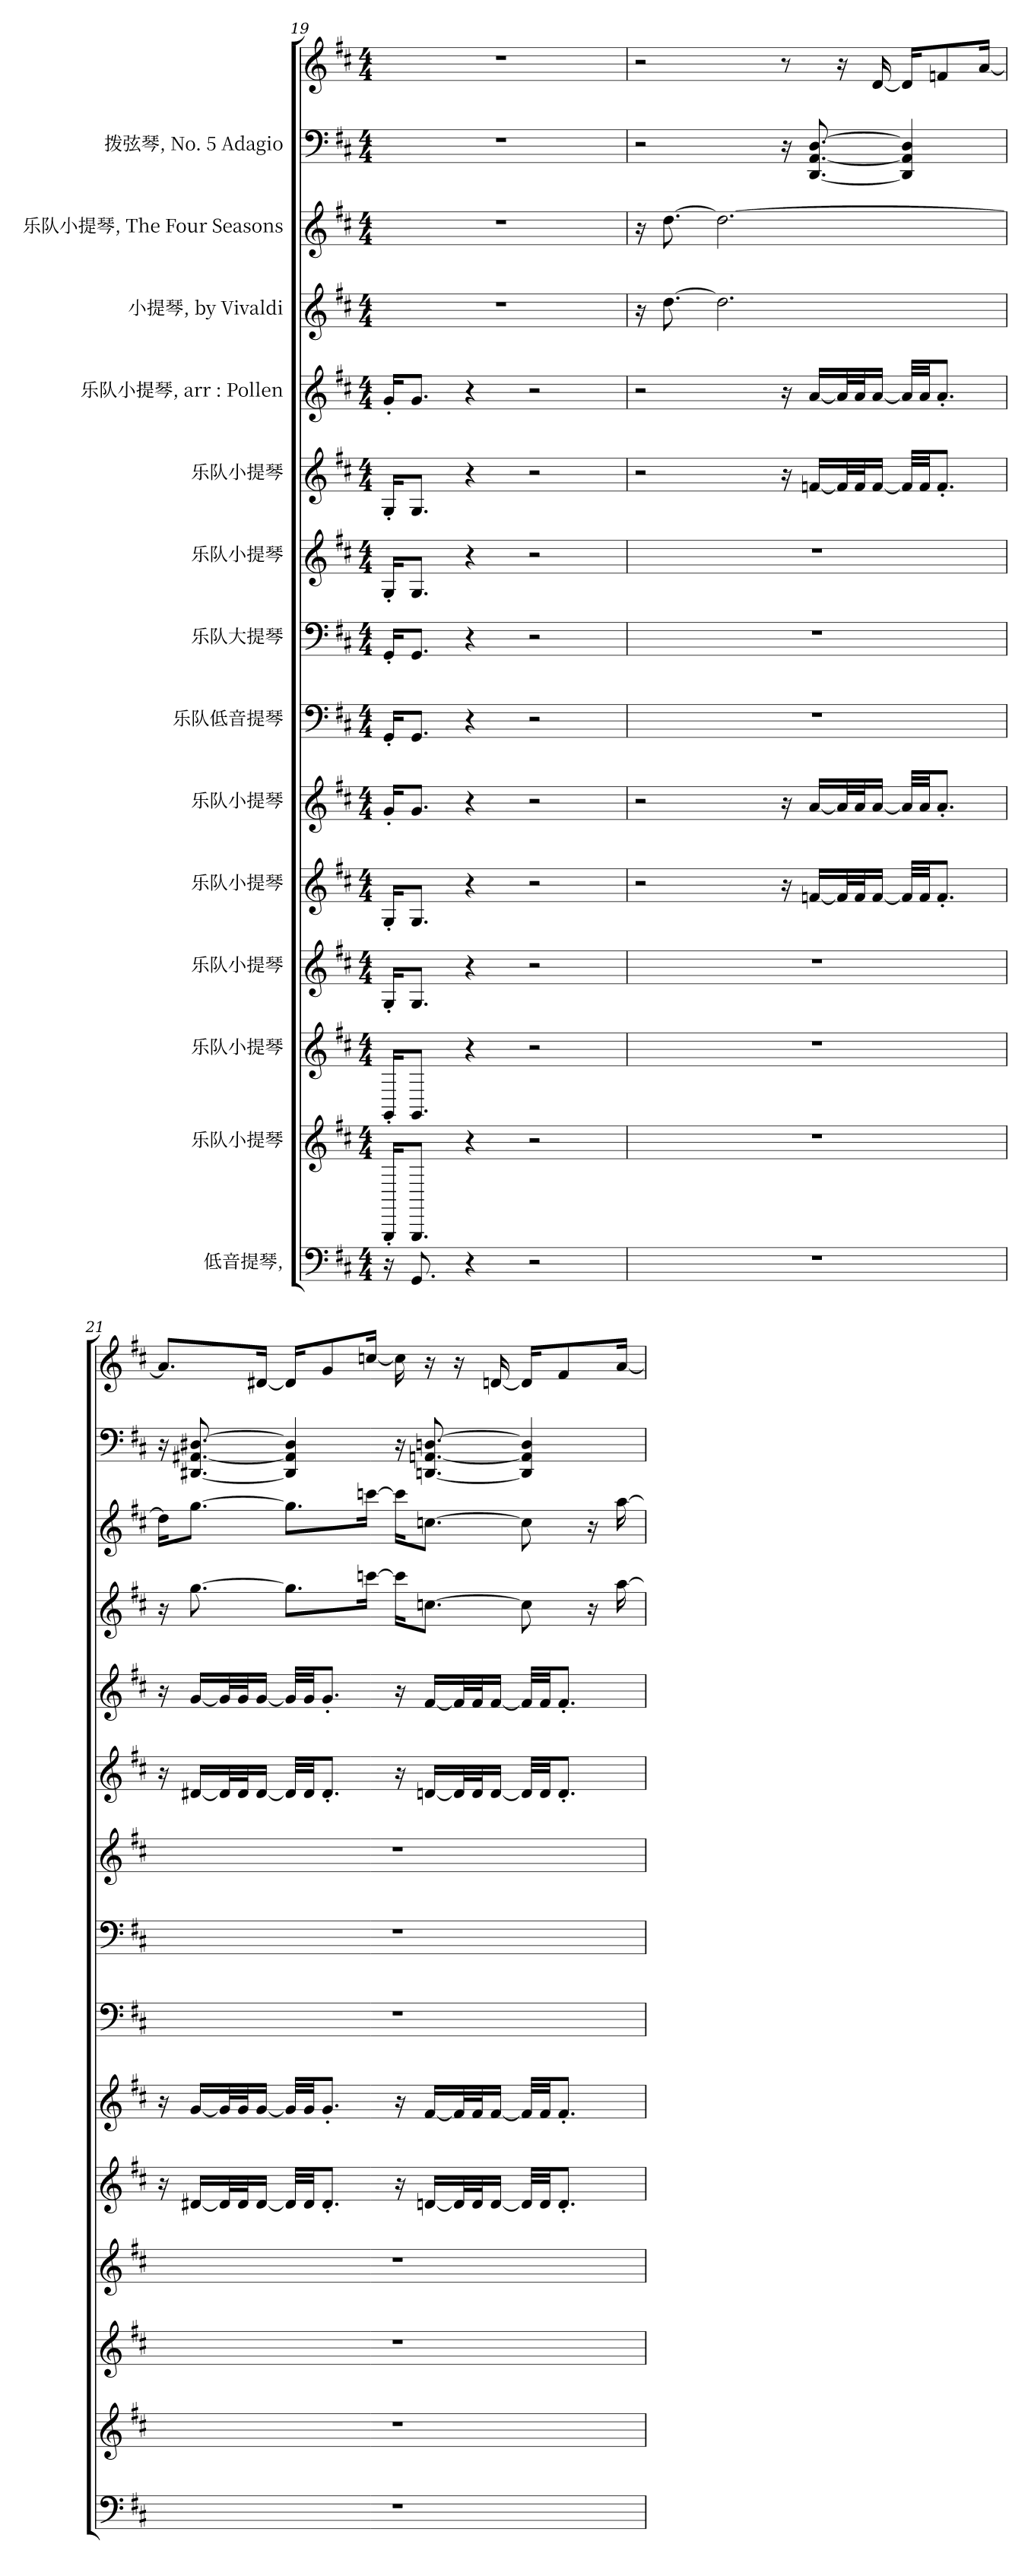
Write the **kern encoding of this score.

**kern	**kern	**kern	**kern	**kern	**kern	**kern	**kern	**kern	**kern	**kern	**kern	**kern	**kern	**kern
*part14	*part13	*part12	*part11	*part10	*part9	*part8	*part7	*part6	*part5	*part4	*part3	*part2	*part1	*part1
*staff15	*staff14	*staff13	*staff12	*staff11	*staff10	*staff9	*staff8	*staff7	*staff6	*staff5	*staff4	*staff3	*staff2	*staff1
*I"低音提琴,	*I"乐队小提琴	*I"乐队小提琴	*I"乐队小提琴	*I"乐队小提琴	*I"乐队小提琴	*I"乐队低音提琴	*I"乐队大提琴	*I"乐队小提琴	*I"乐队小提琴	*I"乐队小提琴, arr : Pollen	*I"小提琴, by Vivaldi	*I"乐队小提琴, The Four Seasons	*I"拨弦琴, No. 5 Adagio	*
*clefF4	*clefG2	*clefG2	*clefG2	*clefG2	*clefG2	*clefF4	*clefF4	*clefG2	*clefG2	*clefG2	*clefG2	*clefG2	*clefF4	*clefG2
*ITrd7c12	*	*	*	*	*	*ITrd7c12	*	*	*	*	*	*	*	*
*k[f#c#]	*k[f#c#]	*k[f#c#]	*k[f#c#]	*k[f#c#]	*k[f#c#]	*k[f#c#]	*k[f#c#]	*k[f#c#]	*k[f#c#]	*k[f#c#]	*k[f#c#]	*k[f#c#]	*k[f#c#]	*k[f#c#]
*M4/4	*M4/4	*M4/4	*M4/4	*M4/4	*M4/4	*M4/4	*M4/4	*M4/4	*M4/4	*M4/4	*M4/4	*M4/4	*M4/4	*M4/4
=19	=19	=19	=19	=19	=19	=19	=19	=19	=19	=19	=19	=19	=19	=19
16r	16GGG'/KL	16GG'/KL	16G'/KL	16G'/KL	16g'/KL	16GGG'/KL	16GG'/KL	16G'/KL	16G'/KL	16g'/KL	1r	1r	1r	1r
8.GGG/	8.GGG/J	8.GG/J	8.G/J	8.G/J	8.g/J	8.GGG/J	8.GG/J	8.G/J	8.G/J	8.g/J	.	.	.	.
4r	4r	4r	4r	4r	4r	4r	4r	4r	4r	4r	.	.	.	.
2r	2r	2r	2r	2r	2r	2r	2r	2r	2r	2r	.	.	.	.
=20	=20	=20	=20	=20	=20	=20	=20	=20	=20	=20	=20	=20	=20	=20
1r	1r	1r	1r	2r	2r	1r	1r	1r	2r	2r	16r	16r	2r	2r
.	.	.	.	.	.	.	.	.	.	.	[8.dd\	[8.dd\	.	.
.	.	.	.	.	.	.	.	.	.	.	2.dd\]	2.dd\_	.	.
.	.	.	.	16r	16r	.	.	.	16r	16r	.	.	16r	8r
.	.	.	.	[16fn/LL	[16a/LL	.	.	.	[16fn/LL	[16a/LL	.	.	[8.DD/ [8.AA/ [8.D/	.
.	.	.	.	32f/L]	32a/L]	.	.	.	32f/L]	32a/L]	.	.	.	16r
.	.	.	.	32f/J	32a/J	.	.	.	32f/J	32a/J	.	.	.	.
*	*	*	*	*	*	*	*	*	*	*	*	*	*	*MM37
.	.	.	.	[16f/JJ	[16a/JJ	.	.	.	[16f/JJ	[16a/JJ	.	.	.	[16d/
.	.	.	.	32f/LLL]	32a/LLL]	.	.	.	32f/LLL]	32a/LLL]	.	.	4DD/] 4AA/] 4D/]	16d/KL]
.	.	.	.	32f/JJ	32a/JJ	.	.	.	32f/JJ	32a/JJ	.	.	.	.
*	*	*	*	*	*	*	*	*	*	*	*	*	*	*MM34
.	.	.	.	8.f'/J	8.a'/J	.	.	.	8.f'/J	8.a'/J	.	.	.	8fn/
.	.	.	.	.	.	.	.	.	.	.	.	.	.	[16a/Jk
!!LO:PB:g=z
=21	=21	=21	=21	=21	=21	=21	=21	=21	=21	=21	=21	=21	=21	=21
1r	1r	1r	1r	16r	16r	1r	1r	1r	16r	16r	16r	16dd\KL]	16r	8.a/L]
.	.	.	.	[16d#X/LL	[16g/LL	.	.	.	[16d#X/LL	[16g/LL	[8.gg\	[8.gg\J	[8.DD#X/ [8.AA#X/ [8.D#X/	.
.	.	.	.	32d#/L]	32g/L]	.	.	.	32d#/L]	32g/L]	.	.	.	.
.	.	.	.	32d#/J	32g/J	.	.	.	32d#/J	32g/J	.	.	.	.
*	*	*	*	*	*	*	*	*	*	*	*	*	*	*MM37
.	.	.	.	[16d#/JJ	[16g/JJ	.	.	.	[16d#/JJ	[16g/JJ	.	.	.	[16d#X/Jk
.	.	.	.	32d#/LLL]	32g/LLL]	.	.	.	32d#/LLL]	32g/LLL]	8.gg\L]	8.gg\L]	4DD#/] 4AA#/] 4D#/]	16d#/KL]
.	.	.	.	32d#/JJ	32g/JJ	.	.	.	32d#/JJ	32g/JJ	.	.	.	.
*	*	*	*	*	*	*	*	*	*	*	*	*	*	*MM35
.	.	.	.	8.d#'/J	8.g'/J	.	.	.	8.d#'/J	8.g'/J	.	.	.	8g/
.	.	.	.	.	.	.	.	.	.	.	[16cccn\Jk	[16cccn\Jk	.	[16ccn/Jk
.	.	.	.	16r	16r	.	.	.	16r	16r	16ccc\KL]	16ccc\KL]	16r	16cc\]
*	*	*	*	*	*	*	*	*	*	*	*	*	*	*MM40
.	.	.	.	[16dn/LL	[16f#/LL	.	.	.	[16dn/LL	[16f#/LL	[8.ccn\J	[8.ccn\J	[8.DDn/ [8.AAn/ [8.Dn/	16r
.	.	.	.	32d/L]	32f#/L]	.	.	.	32d/L]	32f#/L]	.	.	.	16r
.	.	.	.	32d/J	32f#/J	.	.	.	32d/J	32f#/J	.	.	.	.
*	*	*	*	*	*	*	*	*	*	*	*	*	*	*MM37
.	.	.	.	[16d/JJ	[16f#/JJ	.	.	.	[16d/JJ	[16f#/JJ	.	.	.	[16dn/
.	.	.	.	32d/LLL]	32f#/LLL]	.	.	.	32d/LLL]	32f#/LLL]	8cc\]	8cc\]	4DD/] 4AA/] 4D/]	16d/KL]
.	.	.	.	32d/JJ	32f#/JJ	.	.	.	32d/JJ	32f#/JJ	.	.	.	.
*	*	*	*	*	*	*	*	*	*	*	*	*	*	*MM35
.	.	.	.	8.d'/J	8.f#'/J	.	.	.	8.d'/J	8.f#'/J	.	.	.	8f#/
.	.	.	.	.	.	.	.	.	.	.	16r	16r	.	.
.	.	.	.	.	.	.	.	.	.	.	[16aa\	[16aa\	.	[16a/Jk
=	=	=	=	=	=	=	=	=	=	=	=	=	=	=
*-	*-	*-	*-	*-	*-	*-	*-	*-	*-	*-	*-	*-	*-	*-
